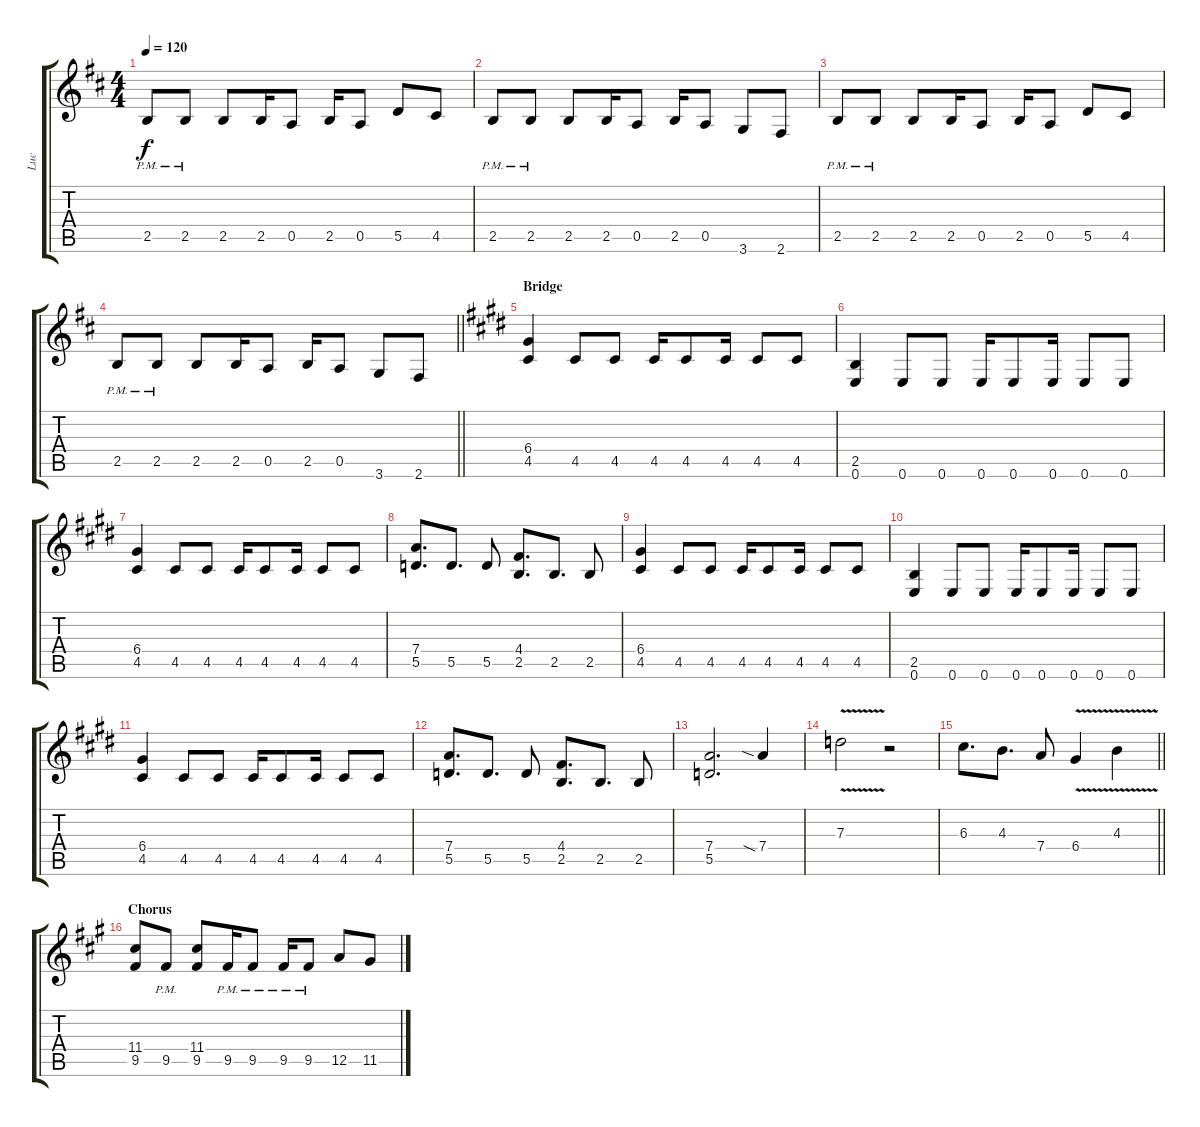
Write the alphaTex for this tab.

\track ("Luc" "Luc") {instrument distortionguitar}
\staff {score tabs}
\tuning (E4 B3 G3 D3 A2 E2) {hide}
\ts (4 4)
\tempo 120
\clef g2
\ks bminor
2.5{pm}.8{dy f} 2.5{pm}.8 2.5.8 2.5.16 0.5.8 2.5.16 0.5.8 5.5.8 4.5.8 |
2.5{pm}.8 2.5{pm}.8 2.5.8 2.5.16 0.5.8 2.5.16 0.5.8 3.6.8 2.6.8 |
2.5{pm}.8 2.5{pm}.8 2.5.8 2.5.16 0.5.8 2.5.16 0.5.8 5.5.8 4.5.8 |
\barLineRight lightlight
2.5{pm}.8 2.5{pm}.8 2.5.8 2.5.16 0.5.8 2.5.16 0.5.8 3.6.8 2.6.8 |
\section ("" "Bridge")
\ks c#minor
(6.4 4.5).4 4.5.8 4.5.8 4.5.16 4.5.8 4.5.16 4.5.8 4.5.8 |
(2.5 0.6).4 0.6.8 0.6.8 0.6.16 0.6.8 0.6.16 0.6.8 0.6.8 |
(6.4 4.5).4 4.5.8 4.5.8 4.5.16 4.5.8 4.5.16 4.5.8 4.5.8 |
(7.4 5.5).8{d} 5.5.8{d} 5.5.8 (4.4 2.5).8{d} 2.5.8{d} 2.5.8 |
(6.4 4.5).4 4.5.8 4.5.8 4.5.16 4.5.8 4.5.16 4.5.8 4.5.8 |
(2.5 0.6).4 0.6.8 0.6.8 0.6.16 0.6.8 0.6.16 0.6.8 0.6.8 |
(6.4 4.5).4 4.5.8 4.5.8 4.5.16 4.5.8 4.5.16 4.5.8 4.5.8 |
(7.4 5.5).8{d} 5.5.8{d} 5.5.8 (4.4 2.5).8{d} 2.5.8{d} 2.5.8 |
(7.4 5.5).2{d} 7.4{sia}.4 |
7.3{v}.2 r.2 |
\barLineRight lightlight
6.3.8{d} 4.3.8{d} 7.4.8 6.4{v}.4 4.3{v}.4 |
\section ("" "Chorus")
\ks f#minor
(11.4 9.5).8 9.5{pm}.8 (11.4 9.5).8 9.5{pm}.16 9.5{pm}.8 9.5{pm}.16 9.5{pm}.8 12.5.8 11.5.8
